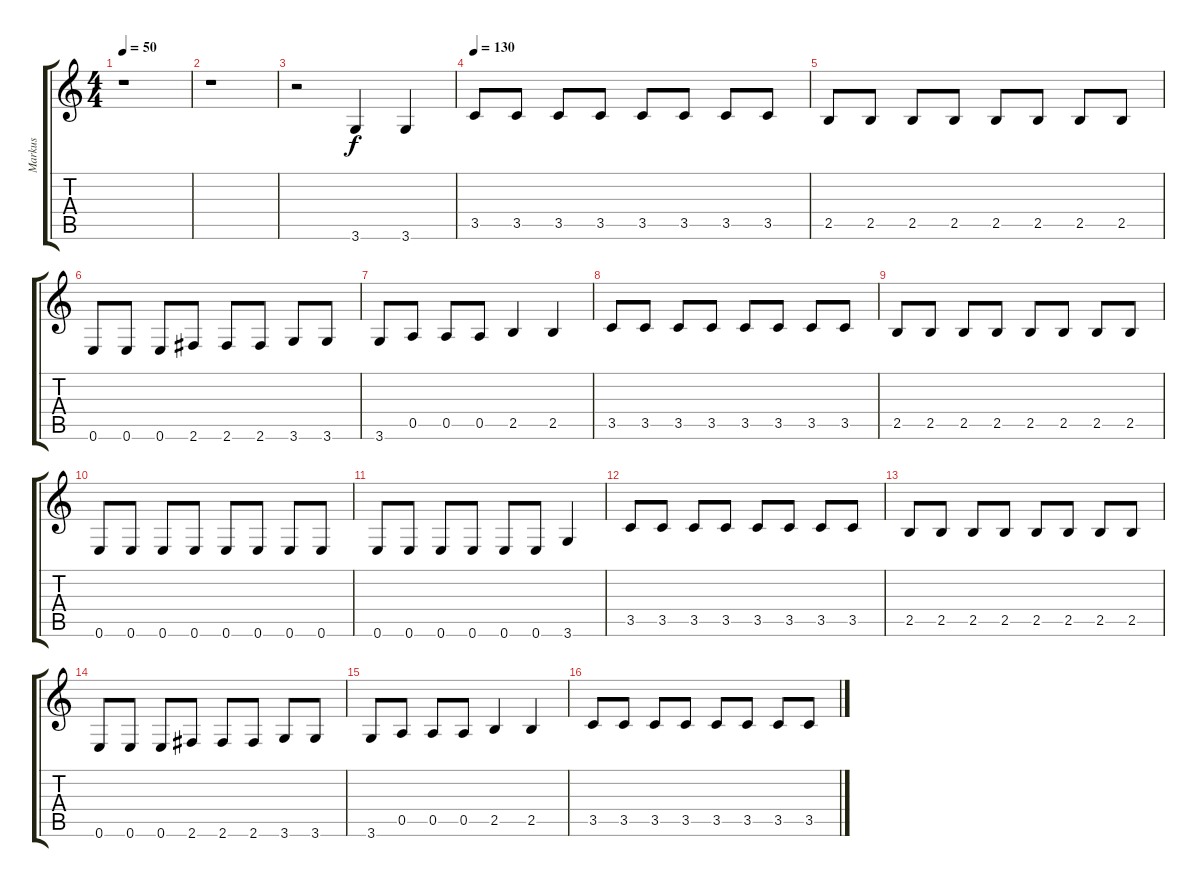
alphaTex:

\track ("Markus" "Markus") {instrument electricbasspick}
\staff {score tabs}
\tuning (E4 B3 G3 D3 A2 E2) {hide}
\ts (4 4)
\tempo 50
\clef g2
\ks c
r.1{dy f} |
r.1 |
r.2 3.6.4 3.6.4 |
\tempo 130
3.5.8 3.5.8 3.5.8 3.5.8 3.5.8 3.5.8 3.5.8 3.5.8 |
2.5.8 2.5.8 2.5.8 2.5.8 2.5.8 2.5.8 2.5.8 2.5.8 |
0.6.8 0.6.8 0.6.8 2.6.8 2.6.8 2.6.8 3.6.8 3.6.8 |
3.6.8 0.5.8 0.5.8 0.5.8 2.5.4 2.5.4 |
3.5.8 3.5.8 3.5.8 3.5.8 3.5.8 3.5.8 3.5.8 3.5.8 |
2.5.8 2.5.8 2.5.8 2.5.8 2.5.8 2.5.8 2.5.8 2.5.8 |
0.6.8 0.6.8 0.6.8 0.6.8 0.6.8 0.6.8 0.6.8 0.6.8 |
0.6.8 0.6.8 0.6.8 0.6.8 0.6.8 0.6.8 3.6.4 |
3.5.8 3.5.8 3.5.8 3.5.8 3.5.8 3.5.8 3.5.8 3.5.8 |
2.5.8 2.5.8 2.5.8 2.5.8 2.5.8 2.5.8 2.5.8 2.5.8 |
0.6.8 0.6.8 0.6.8 2.6.8 2.6.8 2.6.8 3.6.8 3.6.8 |
3.6.8 0.5.8 0.5.8 0.5.8 2.5.4 2.5.4 |
3.5.8 3.5.8 3.5.8 3.5.8 3.5.8 3.5.8 3.5.8 3.5.8
